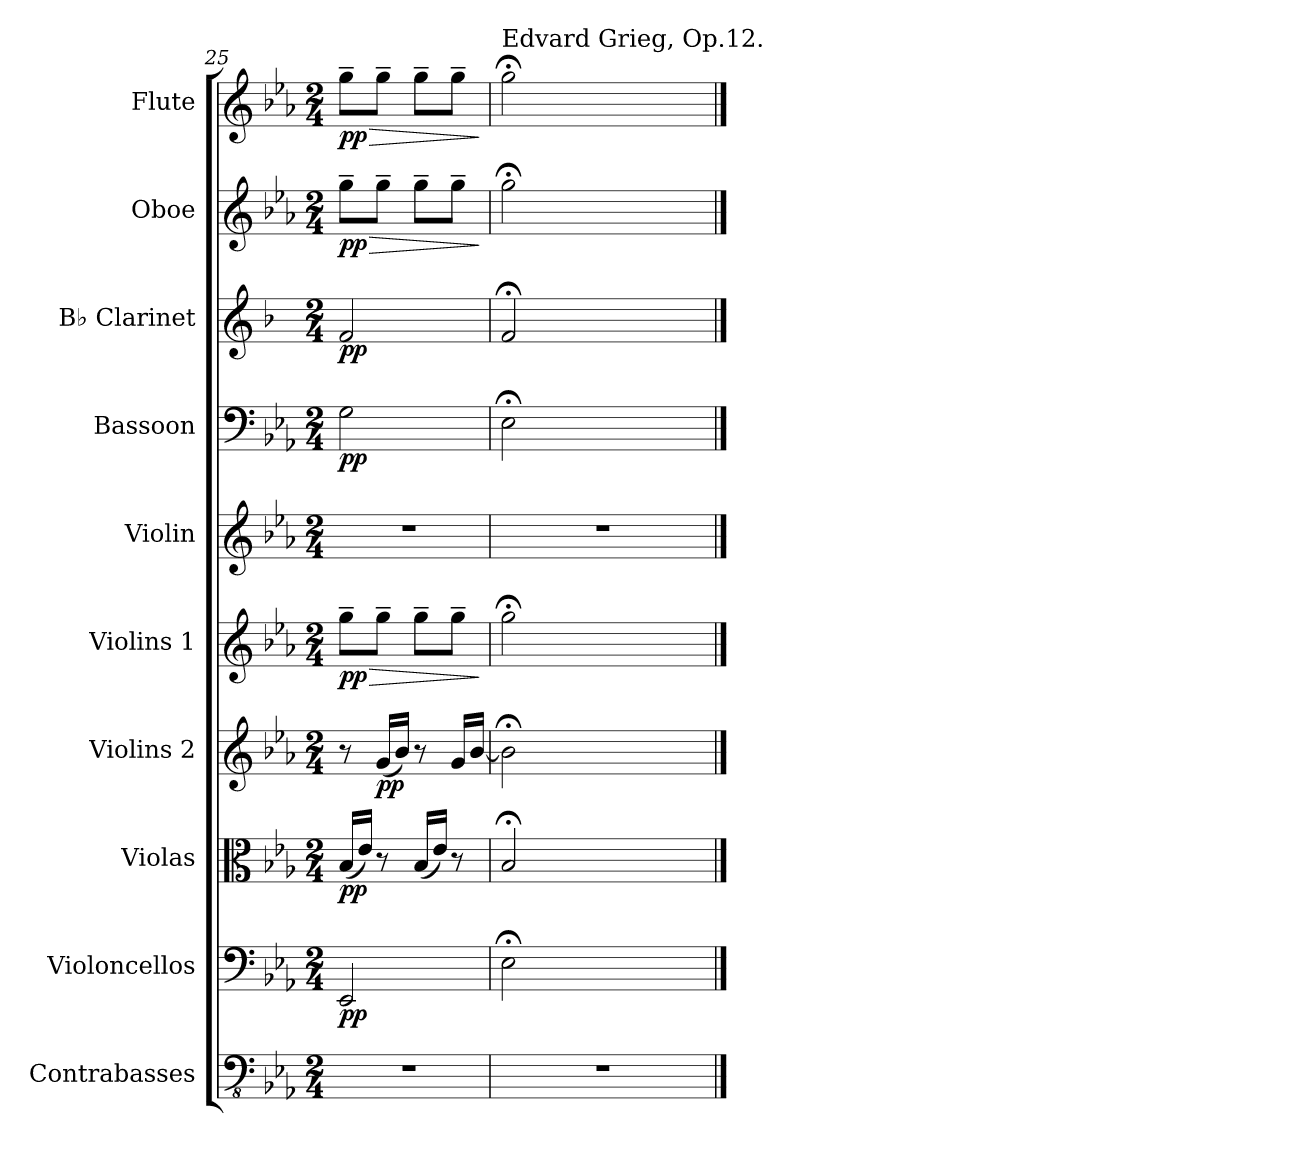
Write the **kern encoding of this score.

**kern	**kern	**dynam	**kern	**dynam	**kern	**dynam	**kern	**dynam	**kern	**kern	**dynam	**kern	**dynam	**kern	**dynam	**kern	**dynam
*part10	*part9	*part9	*part8	*part8	*part7	*part7	*part6	*part6	*part5	*part4	*part4	*part3	*part3	*part2	*part2	*part1	*part1
*staff10	*staff9	*staff9	*staff8	*staff8	*staff7	*staff7	*staff6	*staff6	*staff5	*staff4	*staff4	*staff3	*staff3	*staff2	*staff2	*staff1	*staff1
*I"Contrabasses	*I"Violoncellos	*	*I"Violas	*	*I"Violins 2	*	*I"Violins 1	*	*I"Violin	*I"Bassoon	*	*I"B♭ Clarinet	*	*I"Oboe	*	*I"Flute	*
*I'Cbs.	*I'Vlcs.	*	*I'Vlas.	*	*I'Vlns. 2	*	*I'Vlns. 1	*	*I'Vln.	*I'Bsn.	*	*I'B♭ Cl.	*	*I'Ob.	*	*I'Fl.	*
*clefFv4	*clefF4	*	*clefC3	*	*clefG2	*	*clefG2	*	*clefG2	*clefF4	*	*clefG2	*	*clefG2	*	*clefG2	*
*	*	*	*	*	*	*	*	*	*	*	*	*ITrd1c2	*	*	*	*	*
*k[b-e-a-]	*k[b-e-a-]	*	*k[b-e-a-]	*	*k[b-e-a-]	*	*k[b-e-a-]	*	*k[b-e-a-]	*k[b-e-a-]	*	*k[b-e-a-]	*	*k[b-e-a-]	*	*k[b-e-a-]	*
*E-:	*E-:	*	*E-:	*	*E-:	*	*E-:	*	*E-:	*E-:	*	*E-:	*	*E-:	*	*E-:	*
*M2/4	*M2/4	*	*M2/4	*	*M2/4	*	*M2/4	*	*M2/4	*M2/4	*	*M2/4	*	*M2/4	*	*M2/4	*
=25	=25	=25	=25	=25	=25	=25	=25	=25	=25	=25	=25	=25	=25	=25	=25	=25	=25
!	!	!LO:DY:b	!	!LO:DY:b	!	!	!	!LO:HP:b	!	!	!	!	!	!	!LO:HP:b	!	!LO:HP:b
!	!	!	!	!	!	!	!	!LO:DY:n=1:b	!	!	!LO:DY:b	!	!LO:DY:b	!	!LO:DY:n=1:b	!	!LO:DY:n=1:b
2r	2EE-/	pp	(16B-/LL	pp	8r	.	8gg~\L	> pp	2r	2G\	pp	2e-/	pp	8gg~\L	> pp	8gg~\L	> pp
.	.	.	16e-/JJ)	.	.	.	.	.	.	.	.	.	.	.	.	.	.
!	!	!	!	!	!	!LO:DY:b	!	!	!	!	!	!	!	!	!	!	!
.	.	.	8r	.	(16g/LL	pp	8gg~\J	.	.	.	.	.	.	8gg~\J	.	8gg~\J	.
.	.	.	.	.	16b-/JJ)	.	.	.	.	.	.	.	.	.	.	.	.
.	.	.	(16B-/LL	.	8r	.	8gg~\L	.	.	.	.	.	.	8gg~\L	.	8gg~\L	.
.	.	.	16e-/JJ)	.	.	.	.	.	.	.	.	.	.	.	.	.	.
.	.	.	8r	.	16g/LL	.	8gg~\J	.	.	.	.	.	.	8gg~\J	.	8gg~\J	.
.	.	.	.	.	[16b-/JJ	.	.	.	.	.	.	.	.	.	.	.	.
.	.	.	.	.	.	.	.	]	.	.	.	.	.	.	]	.	]
=26	=26	=26	=26	=26	=26	=26	=26	=26	=26	=26	=26	=26	=26	=26	=26	=26	=26
!	!	!	!	!	!	!	!	!	!	!	!	!	!	!	!	!LO:TX:a:t=Edvard Grieg, Op.12.	!
2r	2E-;<\	.	2B-;</	.	2b-;<\]	.	2gg;<\	.	2r	2E-;<\	.	2e-;</	.	2gg;<\	.	2gg;<\	.
==	==	==	==	==	==	==	==	==	==	==	==	==	==	==	==	==	==
*-	*-	*-	*-	*-	*-	*-	*-	*-	*-	*-	*-	*-	*-	*-	*-	*-	*-
